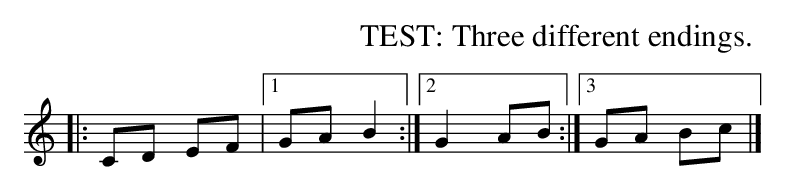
X:1
T: TEST: Three different endings.
K: C
|: CD EF |1 GA B2 :|2 G2AB :|3 GA Bc |]
